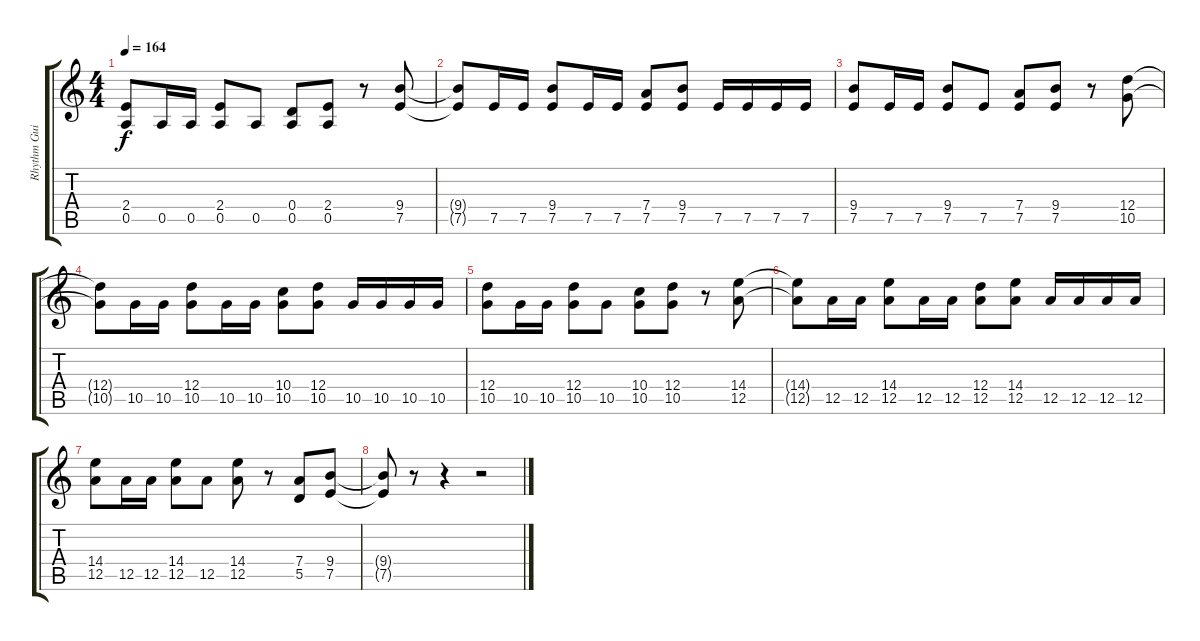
\track ("Rhythm Guitar" "Rhythm Gui") {instrument distortionguitar}
\staff {score tabs}
\tuning (E4 B3 G3 D3 A2 E2) {hide}
\ts (4 4)
\tempo 164
\clef g2
\ks c
(2.4 0.5).8{dy f} 0.5.16 0.5.16 (2.4 0.5).8 0.5.8 (0.4 0.5).8 (2.4 0.5).8 r.8 (9.4 7.5).8 |
(9.4{t} 7.5{t}).8 7.5.16 7.5.16 (9.4 7.5).8 7.5.16 7.5.16 (7.4 7.5).8 (9.4 7.5).8 7.5.16 7.5.16 7.5.16 7.5.16 |
(9.4 7.5).8 7.5.16 7.5.16 (9.4 7.5).8 7.5.8 (7.4 7.5).8 (9.4 7.5).8 r.8 (12.4 10.5).8 |
(12.4{t} 10.5{t}).8 10.5.16 10.5.16 (12.4 10.5).8 10.5.16 10.5.16 (10.4 10.5).8 (12.4 10.5).8 10.5.16 10.5.16 10.5.16 10.5.16 |
(12.4 10.5).8 10.5.16 10.5.16 (12.4 10.5).8 10.5.8 (10.4 10.5).8 (12.4 10.5).8 r.8 (14.4 12.5).8 |
(14.4{t} 12.5{t}).8 12.5.16 12.5.16 (14.4 12.5).8 12.5.16 12.5.16 (12.4 12.5).8 (14.4 12.5).8 12.5.16 12.5.16 12.5.16 12.5.16 |
(14.4 12.5).8 12.5.16 12.5.16 (14.4 12.5).8 12.5.8 (14.4 12.5).8 r.8 (7.4 5.5).8 (9.4 7.5).8 |
(9.4{t} 7.5{t}).8 r.8 r.4 r.2
